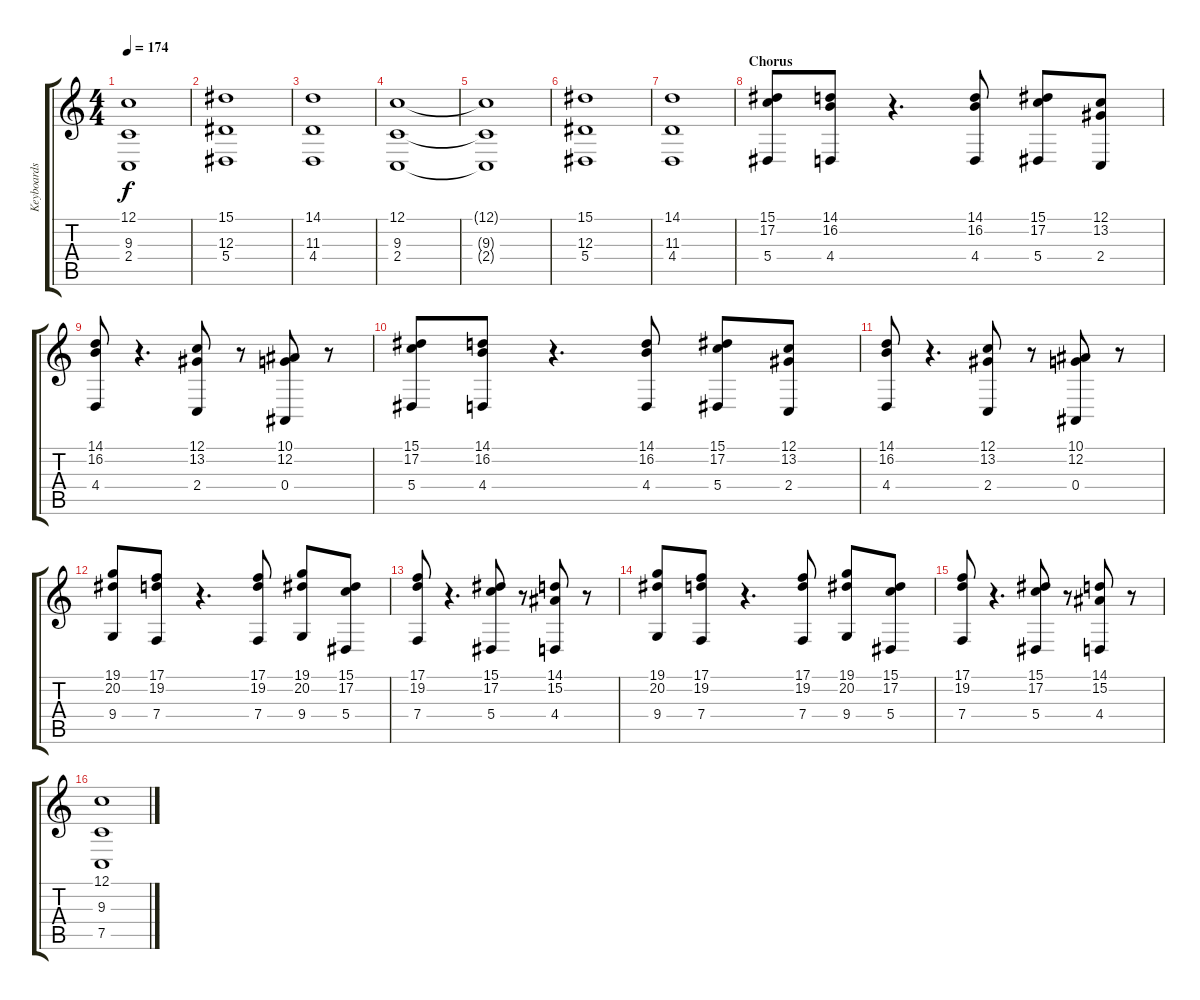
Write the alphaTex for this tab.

\track ("Keyboards" "Keyboards") {instrument stringensemble1}
\staff {score tabs}
\tuning (C4 G3 Eb3 Bb2 F2 C2) {hide}
\ts (4 4)
\tempo 174
\clef g2
\ks c
(12.1{t} 9.3{t} 2.4{t}).1{dy f} |
(15.1 12.3 5.4).1 |
(14.1 11.3 4.4).1 |
(12.1 9.3 2.4).1 |
(12.1{t} 9.3{t} 2.4{t}).1 |
(15.1 12.3 5.4).1 |
(14.1 11.3 4.4).1 |
\section ("" "Chorus")
(15.1 17.2 5.4).8 (14.1 16.2 4.4).8 r.4{d} (14.1 16.2 4.4).8 (15.1 17.2 5.4).8 (12.1 13.2 2.4).8 |
(14.1 16.2 4.4).8 r.4{d} (12.1 13.2 2.4).8 r.8 (10.1 12.2 0.4).8 r.8 |
(15.1 17.2 5.4).8 (14.1 16.2 4.4).8 r.4{d} (14.1 16.2 4.4).8 (15.1 17.2 5.4).8 (12.1 13.2 2.4).8 |
(14.1 16.2 4.4).8 r.4{d} (12.1 13.2 2.4).8 r.8 (10.1 12.2 0.4).8 r.8 |
(19.1 20.2 9.4).8 (17.1 19.2 7.4).8 r.4{d} (17.1 19.2 7.4).8 (19.1 20.2 9.4).8 (15.1 17.2 5.4).8 |
(17.1 19.2 7.4).8 r.4{d} (15.1 17.2 5.4).8 r.8 (14.1 15.2 4.4).8 r.8 |
(19.1 20.2 9.4).8 (17.1 19.2 7.4).8 r.4{d} (17.1 19.2 7.4).8 (19.1 20.2 9.4).8 (15.1 17.2 5.4).8 |
(17.1 19.2 7.4).8 r.4{d} (15.1 17.2 5.4).8 r.8 (14.1 15.2 4.4).8 r.8 |
(12.1 9.3 7.5).1
